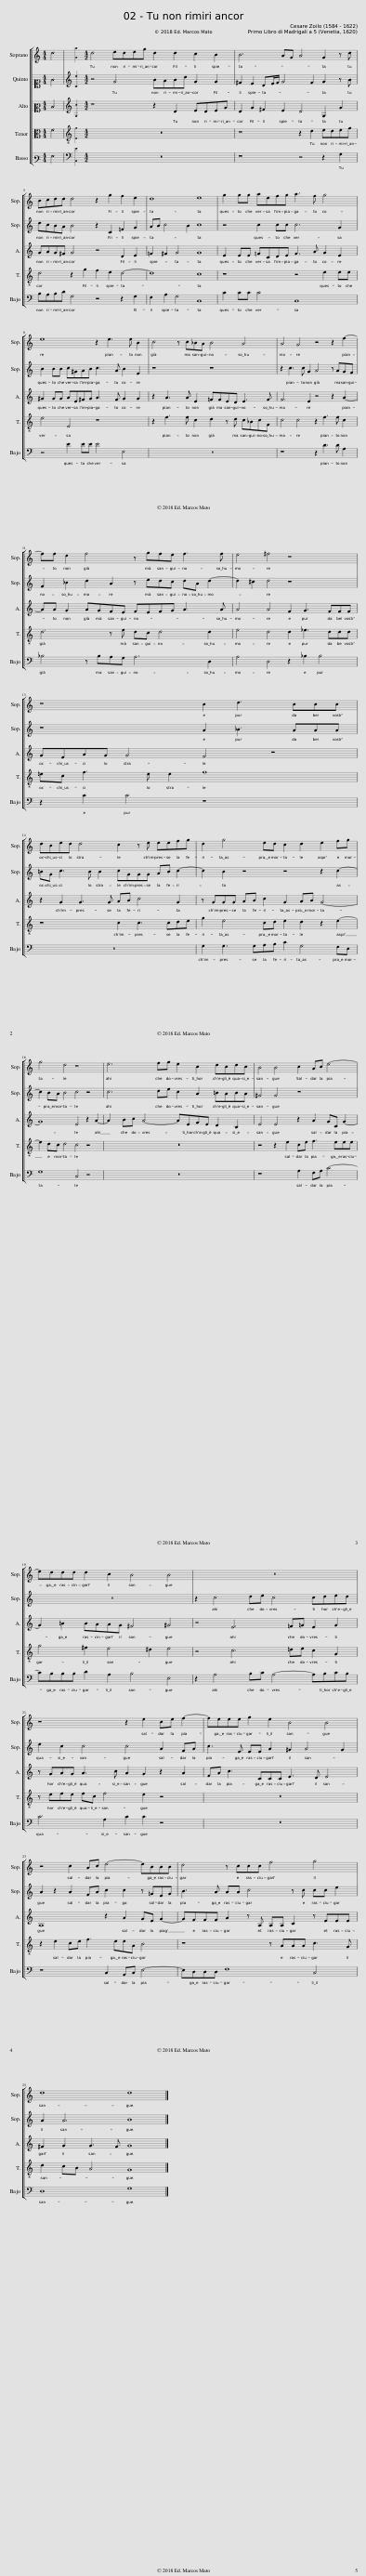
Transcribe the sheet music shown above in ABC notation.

X:1
%%score [ 1 2 3 4 5 ]
L:1/8
M:4/4
I:linebreak $
K:C
V:1 treble
V:2 alto1
V:3 alto2
V:4 alto transpose=-12
V:5 bass3
V:1
 d4 | [Ga]2 |[M:4/2] d4 edeg d2 d2 c2 B2 | B6 AG A4 G2 z d |$ Bcdd d4 z2 g2 f2 e2 | %5
 d8 e8 | g2 gg aefg a3 f g4 |$ e8 z2 e3 e B2 | c4 z c_BA B4 A4 | A4 G4 z4 z2 f2- |$ %10
 ff d2 f4 z gfe f3 f | e4 ^f4 z8 |$ z8 c2 d3 ccc |$ dBed d4 c2 z e eefg | d2 g4 ed c2 d2 e2 fg |$ %15
 g4 d4 z8 | e6 fg e2 c2 dcdc | B4 B4 c2 Ac e4- |$ eddd d2 c2 B4 B4 | z16 |$ %20
 z8 z2 e2 ce f2- | feee g2 e2 B4 B4 |$ z4 c2 Ac e4- eBBB | d4 z ccc f4 g4 |$ d8 d8 |] %25
V:2
 G4 | [Ce]2 |[M:4/2] z4 G4 BABd G2 G2 | ^F2 E2 DE/F/ G4 F2 G2 z B |$ dcBA B4 z2 C2 =F2 G2 | %5
 AB c4 B2 c8 | z4 c2 cc c6 G2 |$ B2 BB c^GAB c3 A B2 E2 | z8 z8 | z2 c3 c G2 A4 z AGF |$ %10
 F2 _B2 d2 A2 z edc dA d2- | d2 ^c2 d4 z8 |$ z8 A2 _B3 AAA |$ =BG c3 B B2 cGGG AB c2- | c2 B2 z4 z4 z2 c2- |$ %15
 c2 BA B4 c4 z4 | c6 de c2 A2 =BABA | ^G4 G4 z8 |$ z16 | z2 c4 de c4 cded |$ %20
 e2 c2 c4 c4 A2 FA | c3 E EE A2 ^G2 A4 G2 |$ A2 z2 A2 FA c2 c2 z =GEG | B3 A AA c4 z c cc e2 |$ A2 A6 B8 |] %25
V:3
 D4 | [G,c]2 |[M:4/2] z8 z2 D2 EDEG | D2 G2 ^F2 E2 D4 G,2 G2 |$ GAG^F G4 z4 D2 E2 | %5
 =F2 ^F2 G4 G8 | E2 EE =FCDE F3 A G2 E2 |$ ^G2 GG AE^FG A3 F G2 G2 | z2 A3 A E2 =FFED E3 F | F6 E2 z4 z2 A2- |$ %10
 AA G2 AGFE FEFG A3 A | A4 A4 F2 G3 FFF |$ GEAG G4 F4 z4 |$ z2 G2 G3 G AB c4 G2 | z GGG AB c2 G2 AB G4- |$ %15
 G8 E4 z2 A2- | A2 Bc A4- AEFE D2 B,2 | E4 E4 z2 A2 GC G2- |$ G2 =B2 BAAG ^F4 ^G4 | z4 E6 =F=G E2 G2 |$ %20
 z GAG A3 c A2 G2 z2 A2 | FA c3 CCC E3 D E4 |$ A,8 z2 A2 GE G2- | GFFF A2 z A, A,A, C2 z EEE |$ ^F2 G2 G3 F G8 |] %25
V:4
 F4 | [E,G]2 |[M:4/2] z16 | z8 z2 D2 EDEG |$ D4 z2 G2 F2 E2 D4- | %5
 D8 C8 | z8 z4 E2 EE |$ E4 E,4 z8 | z2 F3 F C2 D2 z D C_B,CF, | C4 C4 z2 F3 F C2 |$ %10
 D6 z E DC D4 D2 | E4 D4 D2 _E3 DDD |$ =EC F3 E E2 F8 |$ z8 C2 C3 CDE | G2 E4 CD E2 D2 z2 E2- |$ %15
 E2 DC D4 C4 z4 | z16 | z4 z2 E2 CE F3 EEE |$ G4 ^F2 E4 ^D2 E4 | z4 C6 =DE C2 G,2 |$ %20
 z EFE FC F4 E2 z4 | z16 |$ z2 E2 CE F3 EEA, B,4 | z8 z A,A,A, C3 G, |$ D2 CB, A,4 G,8 |] %25
V:5
 G,4 | [A,,E]2 |[M:4/2] z16 | z8 z4 z2 G,2 |$ B,A,B,D G,4 z4 z2 G,2 | %5
 F,2 A,2 G,4 C,8 | C2 CC C4 C,8 |$ z4 E2 EE E4 E,4 | z16 | z8 z2 D3 D A,2 |$ %10
 _B,4 z B,A,G, A,6 D,2 | A,4 D,4 z2 _B,2 B,4 |$ z2 C2 C4 z8 |$ z16 | G,2 G,3 G,A,B, C2 G,4 F,E, |$ %15
 G,8 C,4 z4 | z16 | z8 A,2 F,A, C4- |$ CB,B,B, D2 A,2 B,4 E,4 | z2 A,4 B,C A,4- A,B,CB, |$ %20
 C6 A,2 C2 C2 z4 | z16 |$ z8 C,2 A,,C, E,4- | E,D,D,D, F,8 C,4 |$ D,8 G,8 |] %25
